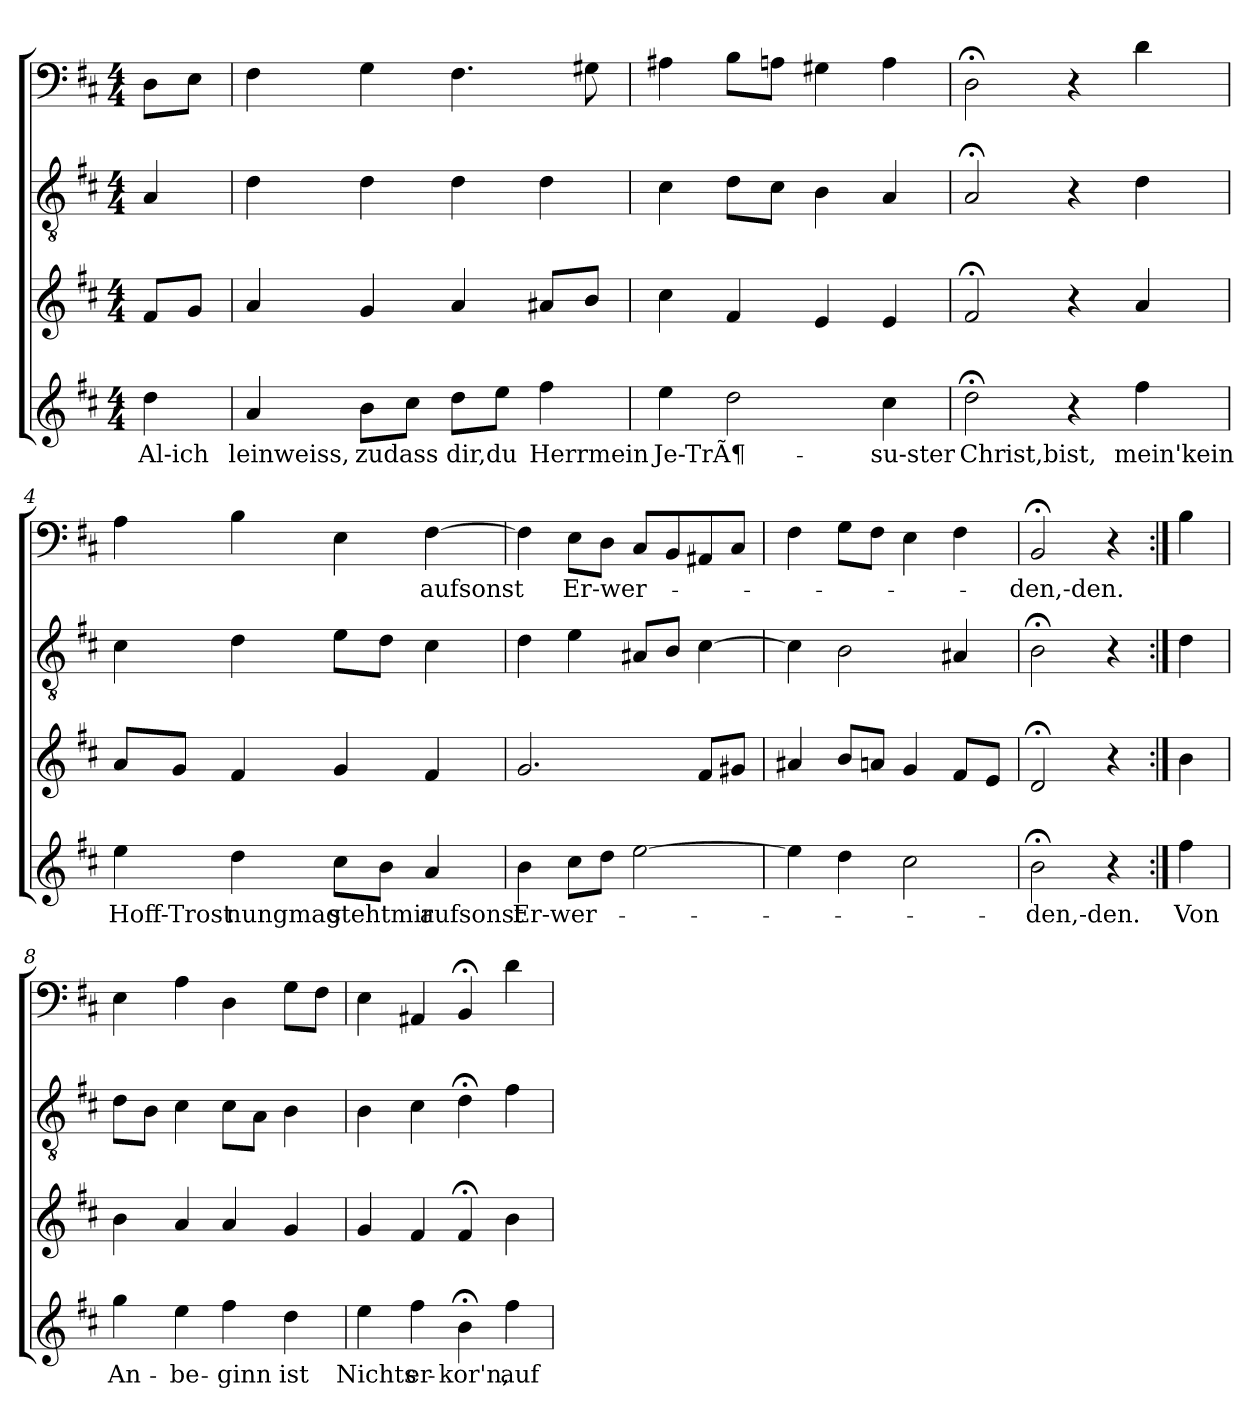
**kern	**text	**kern	**kern	**kern	**text
*part4	*part4	*part3	*part2	*part1	*part1
*staff4	*staff4	*staff3	*staff2	*staff1	*staff1
*clefG2	*	*clefG2	*clefGv2	*clefF4	*
*k[f#c#]	*	*k[f#c#]	*k[f#c#]	*k[f#c#]	*
*b:	*	*b:	*b:	*b:	*
*M4/4	*	*M4/4	*M4/4	*M4/4	*
=	=	=	=	=	=
4dd	Al-ich	8f#L	4A	8DL	.
.	.	8gJ	.	8EJ	.
=1	=1	=1	=1	=1	=1
4a	-leinweiss,	4a	4d	4F#	.
8bL	zudass	4g	4d	4G	.
8cc#J	.	.	.	.	.
8ddL	dir,du	4a	4d	4.F#	.
8eeJ	.	.	.	.	.
4ff#	Herrmein	8a#XL	4d	.	.
.	.	8bJ	.	8G#X	.
=2	=2	=2	=2	=2	=2
4ee	Je-TrÃ¶-	4cc#	4c#	4A#X	.
2dd	.	4f#	8dL	8BL	.
.	.	.	8c#J	8AnJ	.
.	.	4e	4B	4G#X	.
4cc#	-su-ster	4e	4A	4A	.
=3	=3	=3	=3	=3	=3
2dd;<	Christ,bist,	2f#;<	2A;<	2D;<	.
4r	.	4r	4r	4r	.
4ff#	mein'kein	4a	4d	4d	.
=4	=4	=4	=4	=4	=4
4ee	Hoff-Trost	8aL	4c#	4A	.
.	.	8gJ	.	.	.
4dd	-nungmag	4f#	4d	4B	.
8cc#L	stehtmir	4g	8eL	4E	.
8bJ	.	.	8dJ	.	.
4a	aufsonst	4f#	4c#	[4F#	aufsonst
=5	=5	=5	=5	=5	=5
4b	Er-wer-	2.g	4d	4F#]	.
8cc#L	.	.	4e	8EL	Er-wer-
8ddJ	.	.	.	8DJ	.
[2ee	.	.	8A#XL	8C#L	.
.	.	.	8BJ	8BB	.
.	.	8f#L	[4c#	8AA#X	.
.	.	8g#XJ	.	8C#J	.
=6	=6	=6	=6	=6	=6
4ee]	.	4a#X	4c#]	4F#	.
4dd	.	8bL	2B	8GL	.
.	.	8anJ	.	8F#J	.
2cc#	.	4g	.	4E	.
.	.	8f#L	4A#X	4F#	.
.	.	8eJ	.	.	.
=7	=7	=7	=7	=7	=7
2b;<	-den,-den.	2d;<	2B;<	2BB;<	-den,-den.
4r	.	4r	4r	4r	.
=:|!	=:|!	=:|!	=:|!	=:|!	=:|!
4ff#	Von	4b	4d	4B	.
=8	=8	=8	=8	=8	=8
4gg	An-	4b	8dL	4E	.
.	.	.	8BJ	.	.
4ee	-be-	4a	4c#	4A	.
4ff#	-ginn	4a	8c#L	4D	.
.	.	.	8AJ	.	.
4dd	ist	4g	4B	8GL	.
.	.	.	.	8F#J	.
=9	=9	=9	=9	=9	=9
4ee	Nichts	4g	4B	4E	.
4ff#	er-	4f#	4c#	4AA#X	.
4b;<	-kor'n,	4f#;<	4d;<	4BB;<	.
4ff#	auf	4b	4f#	4d	.
=	=	=	=	=	=
*-	*-	*-	*-	*-	*-
